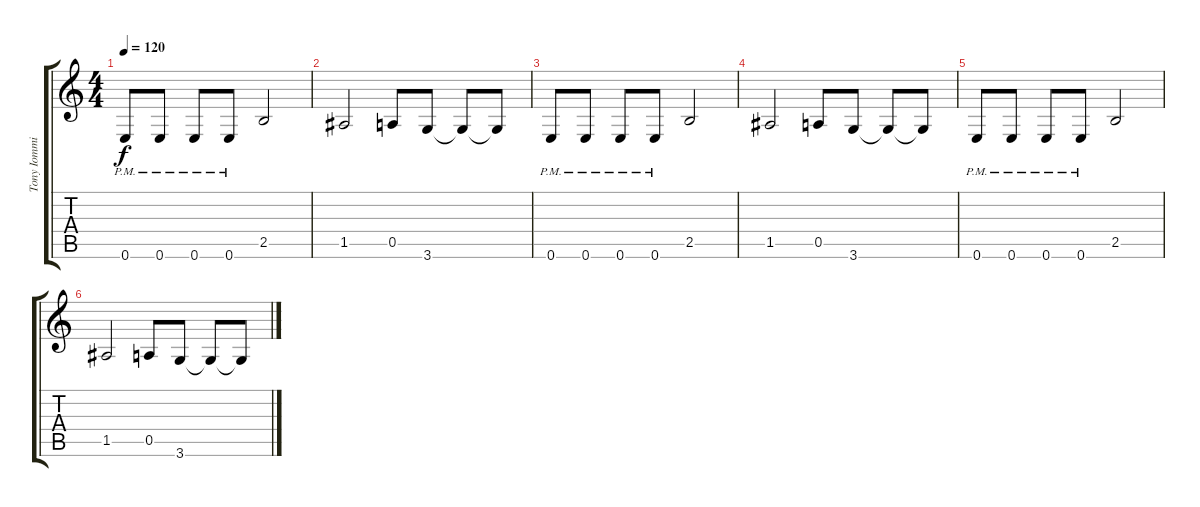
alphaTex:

\track ("Tony Iommi" "Tony Iommi") {instrument overdrivenguitar}
\staff {score tabs}
\tuning (E4 B3 G3 D3 A2 E2) {hide}
\ts (4 4)
\tempo 120
\clef g2
\ks c
0.6{pm}.8{dy f volume 7} 0.6{pm}.8 0.6{pm}.8 0.6{pm}.8 2.5.2 |
1.5.2 0.5.8 3.6.8 3.6{t}.8 3.6{t}.8 |
0.6{pm}.8{volume 5} 0.6{pm}.8 0.6{pm}.8 0.6{pm}.8 2.5.2 |
1.5.2{volume 3} 0.5.8 3.6.8 3.6{t}.8 3.6{t}.8 |
0.6{pm}.8{volume 2} 0.6{pm}.8 0.6{pm}.8 0.6{pm}.8 2.5.2 |
1.5.2{volume 1} 0.5.8 3.6.8{volume 0} 3.6{t}.8 3.6{t}.8
